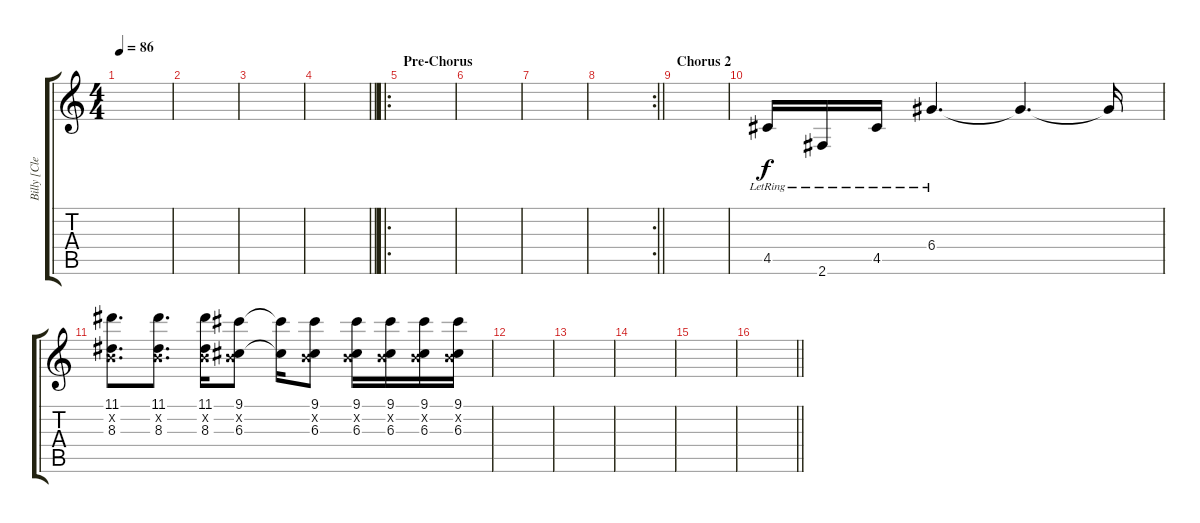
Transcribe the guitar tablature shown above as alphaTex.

\track ("Billy [Clean]" "Billy [Cle") {instrument electricguitarclean}
\staff {score tabs}
\tuning (E4 B3 G3 D3 A2 E2) {hide}
\ts (4 4)
\tempo 86
\clef g2
\ks c
|
|
|
\barLineRight lightlight
|
\ro
\section ("" "Pre-Chorus")
|
|
|
\rc 2
\barLineRight lightlight
|
\section ("" "Chorus 2")
|
4.5{lr}.16 2.6{lr}.16 4.5{lr}.16 6.4{lr}.4{d} 6.4{t}.4{d} 6.4{t}.16 |
(11.1 0.2{x} 8.3).8{d} (11.1 0.2{x} 8.3).8{d} (11.1 0.2{x} 8.3).16 (9.1 0.2{x} 6.3).8 (9.1{t} 6.3{t}).16 (9.1 0.2{x} 6.3).8 (9.1 0.2{x} 6.3).16 (9.1 0.2{x} 6.3).16 (9.1 0.2{x} 6.3).16 (9.1 0.2{x} 6.3).16 |
|
|
|
|
\barLineRight lightlight
